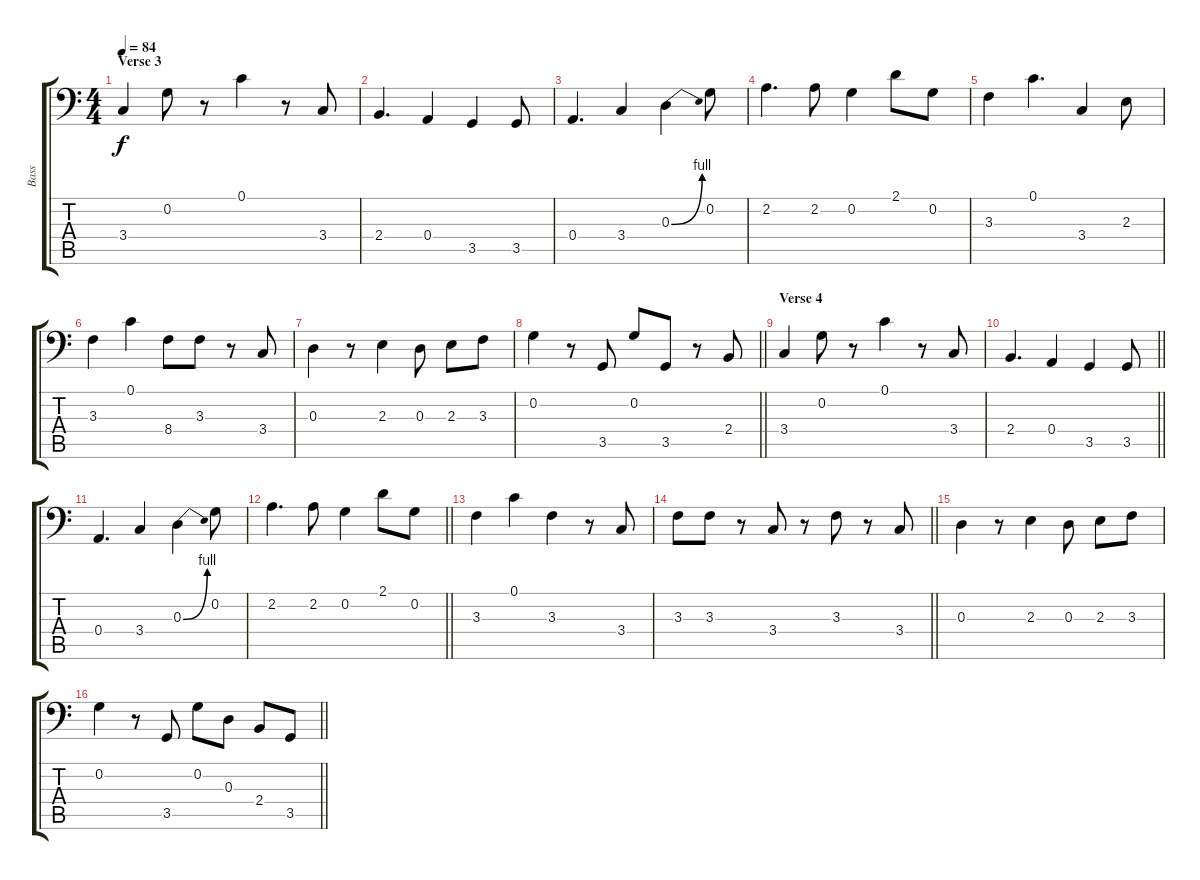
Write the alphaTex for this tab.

\track ("Bass" "Bass") {instrument electricbassfinger}
\staff {score tabs}
\tuning (C3 G2 D2 A1 E1 B0) {hide}
\ts (4 4)
\section ("" "Verse 3")
\tempo 84
\clef f4
\ks c
3.4.4{dy f} 0.2.8 r.8 0.1.4 r.8 3.4.8 |
2.4.4{d} 0.4.4 3.5.4 3.5.8 |
0.4.4{d} 3.4.4 0.3{be (bend 0 0 60 4)}.4 0.2.8 |
2.2.4{d} 2.2.8 0.2.4 2.1.8 0.2.8 |
3.3.4 0.1.4{d} 3.4.4 2.3.8 |
3.3.4 0.1.4 8.4.8 3.3.8 r.8 3.4.8 |
0.3.4 r.8 2.3.4 0.3.8 2.3.8 3.3.8 |
\barLineRight lightlight
0.2.4 r.8 3.5.8 0.2.8 3.5.8 r.8 2.4.8 |
\section ("" "Verse 4")
3.4.4 0.2.8 r.8 0.1.4 r.8 3.4.8 |
\barLineRight lightlight
2.4.4{d} 0.4.4 3.5.4 3.5.8 |
0.4.4{d} 3.4.4 0.3{be (bend 0 0 60 4)}.4 0.2.8 |
\barLineRight lightlight
2.2.4{d} 2.2.8 0.2.4 2.1.8 0.2.8 |
3.3.4 0.1.4 3.3.4 r.8 3.4.8 |
\barLineRight lightlight
3.3.8 3.3.8 r.8 3.4.8 r.8 3.3.8 r.8 3.4.8 |
0.3.4 r.8 2.3.4 0.3.8 2.3.8 3.3.8 |
\barLineRight lightlight
0.2.4 r.8 3.5.8 0.2.8 0.3.8 2.4.8 3.5.8
